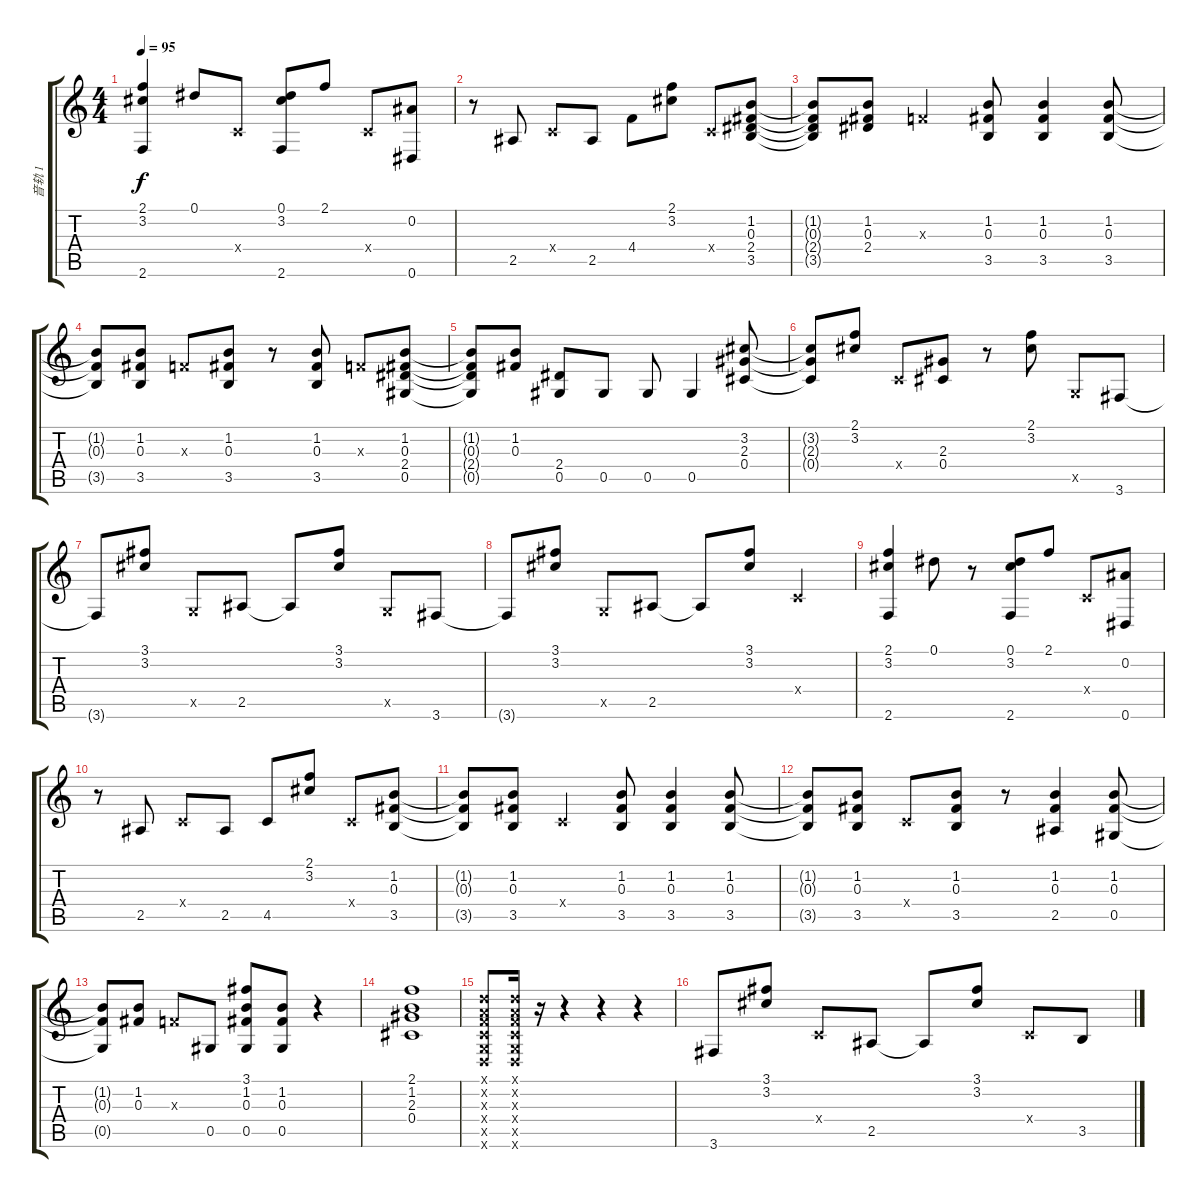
\track ("音轨 1" "音轨 1") {instrument acousticguitarnylon}
\staff {score tabs}
\tuning (Eb4 Bb3 Gb3 Db3 Ab2 Eb2) {hide}
\ts (4 4)
\tempo 95
\clef g2
\ks c
(2.1 3.2 2.6).4{dy f} 0.1.8 -1.4{x}.8 (0.1 3.2 2.6).8 2.1.8 -1.4{x}.8 (0.2 0.6).8 |
r.8 2.5.8 -1.4{x}.8 2.5.8 4.4.8 (2.1 3.2).8 -1.4{x}.8 (1.2 0.3 2.4 3.5).8 |
(1.2{t} 0.3{t} 2.4{t} 3.5{t}).8 (1.2 0.3 2.4).8 -1.3{x}.4 (1.2 0.3 3.5).8 (1.2 0.3 3.5).4 (1.2 0.3 3.5).8 |
(1.2{t} 0.3{t} 3.5{t}).8 (1.2 0.3 3.5).8 -1.3{x}.8 (1.2 0.3 3.5).8 r.8 (1.2 0.3 3.5).8 -1.3{x}.8 (1.2 0.3 2.4 0.5).8 |
(1.2{t} 0.3{t} 2.4{t} 0.5{t}).8 (1.2 0.3).8 (2.4 0.5).8 0.5.8 0.5.8 0.5.4 (3.2 2.3 0.4).8 |
(3.2{t} 2.3{t} 0.4{t}).8 (2.1 3.2).8 -1.4{x}.8 (2.3 0.4).8 r.8 (2.1 3.2).8 -1.5{x}.8 3.6.8 |
3.6{t}.8 (3.1 3.2).8 -1.5{x}.8 2.5.8 2.5{t}.8 (3.1 3.2).8 -1.5{x}.8 3.6.8 |
3.6{t}.8 (3.1 3.2).8 -1.5{x}.8 2.5.8 2.5{t}.8 (3.1 3.2).8 -1.4{x}.4 |
(2.1 3.2 2.6).4 0.1.8 r.8 (0.1 3.2 2.6).8 2.1.8 -1.4{x}.8 (0.2 0.6).8 |
r.8 2.5.8 -1.4{x}.8 2.5.8 4.5.8 (2.1 3.2).8 -1.4{x}.8 (1.2 0.3 3.5).8 |
(1.2{t} 0.3{t} 3.5{t}).8 (1.2 0.3 3.5).8 -1.4{x}.4 (1.2 0.3 3.5).8 (1.2 0.3 3.5).4 (1.2 0.3 3.5).8 |
(1.2{t} 0.3{t} 3.5{t}).8 (1.2 0.3 3.5).8 -1.4{x}.8 (1.2 0.3 3.5).8 r.8 (1.2 0.3 2.5).4 (1.2 0.3 0.5).8 |
(1.2{t} 0.3{t} 0.5{t}).8 (1.2 0.3).8 -1.3{x}.8 0.5.8 (3.1 1.2 0.3 0.5).8 (1.2 0.3 0.5).8 r.4 |
(2.1 1.2 2.3 0.4).1 |
(-1.1{x} -1.2{x} -1.3{x} -1.4{x} -1.5{x} -1.6{x}).8 (-1.1{x} -1.2{x} -1.3{x} -1.4{x} -1.5{x} -1.6{x}).16 r.16 r.4 r.4 r.4 |
3.6.8 (3.1 3.2).8 -1.4{x}.8 2.5.8 2.5{t}.8 (3.1 3.2).8 -1.4{x}.8 3.5.8
